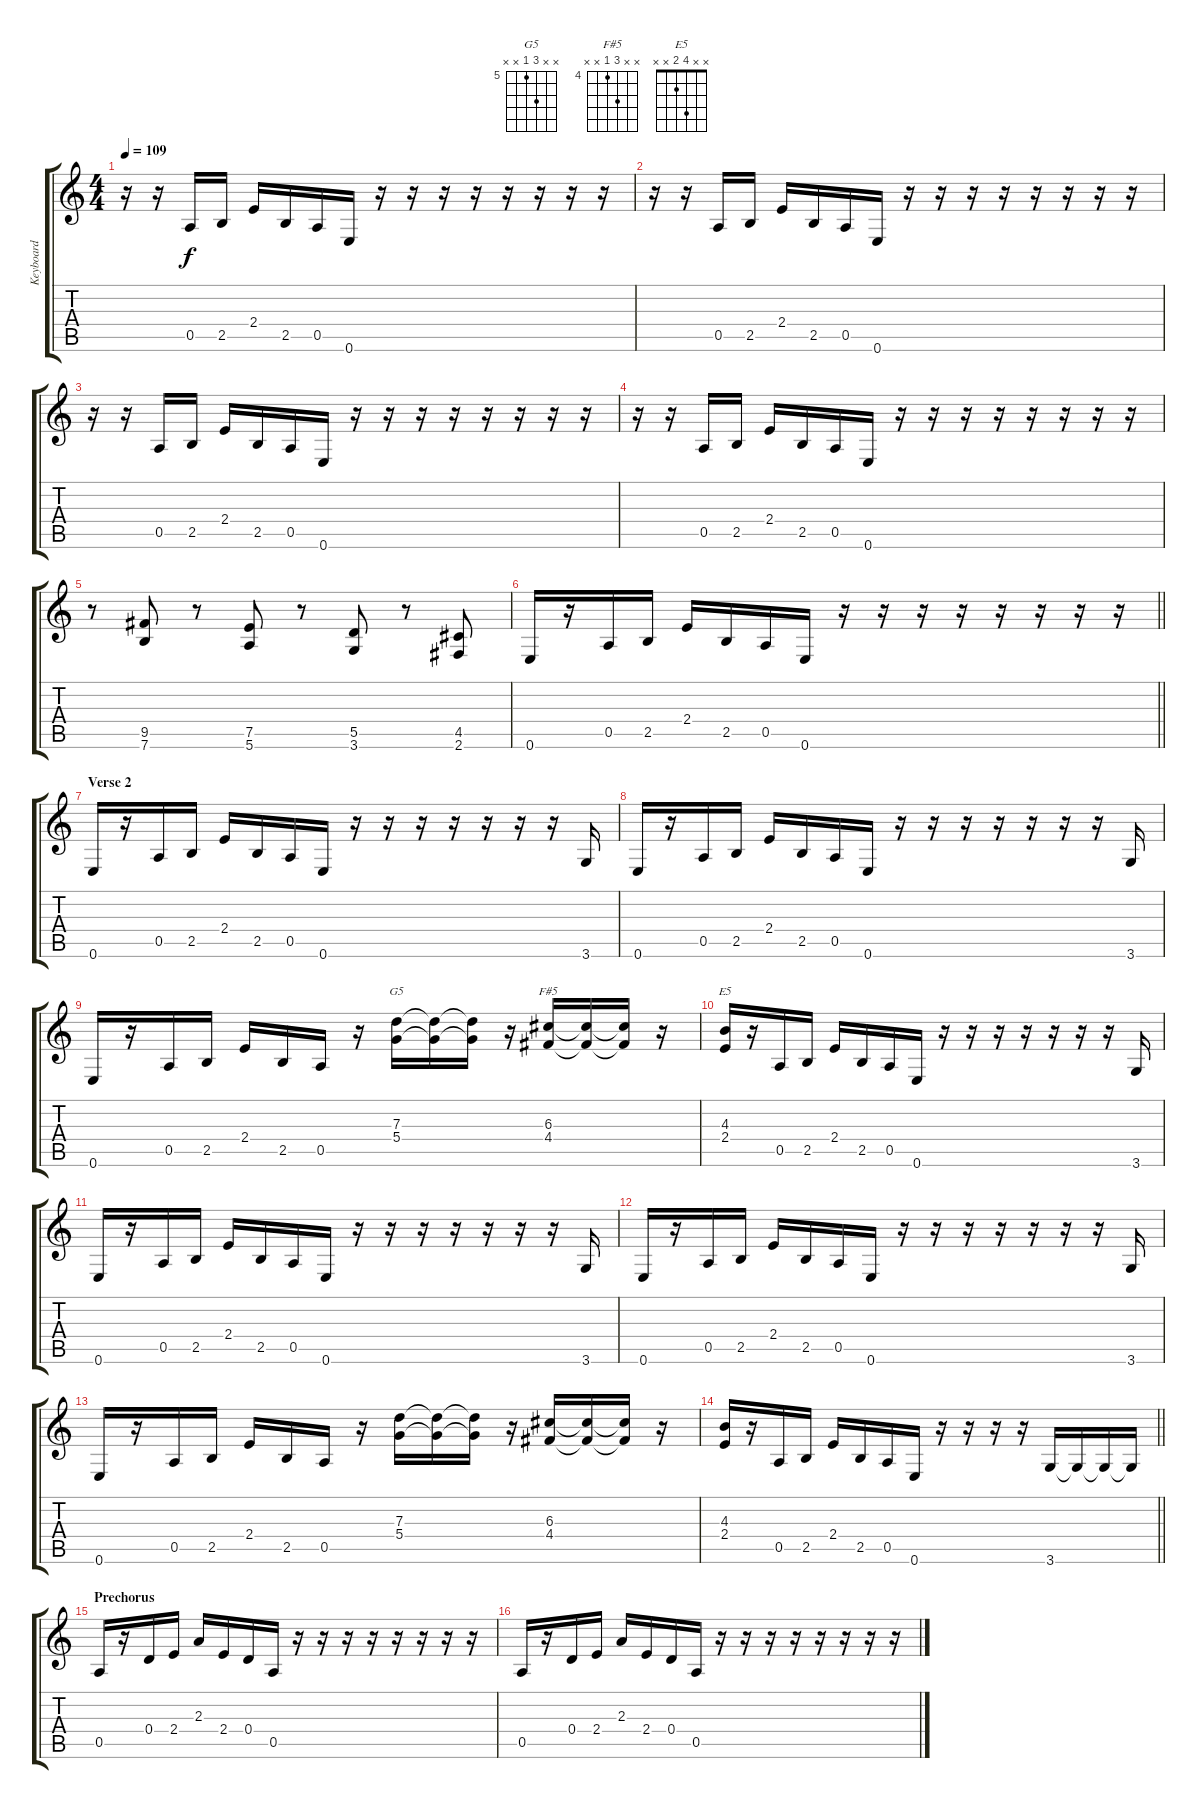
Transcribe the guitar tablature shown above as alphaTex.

\track ("Keyboard" "Keyboard") {instrument synthbass1}
\staff {score tabs}
\tuning (E4 B3 G3 D3 A2 E2) {hide}
\chord ("G5" x x 7 5 x x) {firstfret 5}
\chord ("F#5" x x 6 4 x x) {firstfret 4}
\chord ("E5" x x 4 2 x x)
\ts (4 4)
\tempo 109
\clef g2
\ks c
r.16{dy f} r.16 0.5.16 2.5.16 2.4.16 2.5.16 0.5.16 0.6.16 r.16 r.16 r.16 r.16 r.16 r.16 r.16 r.16 |
r.16 r.16 0.5.16 2.5.16 2.4.16 2.5.16 0.5.16 0.6.16 r.16 r.16 r.16 r.16 r.16 r.16 r.16 r.16 |
r.16 r.16 0.5.16 2.5.16 2.4.16 2.5.16 0.5.16 0.6.16 r.16 r.16 r.16 r.16 r.16 r.16 r.16 r.16 |
r.16 r.16 0.5.16 2.5.16 2.4.16 2.5.16 0.5.16 0.6.16 r.16 r.16 r.16 r.16 r.16 r.16 r.16 r.16 |
r.8 (9.5 7.6).8 r.8 (7.5 5.6).8 r.8 (5.5 3.6).8 r.8 (4.5 2.6).8 |
\barLineRight lightlight
0.6.16 r.16 0.5.16 2.5.16 2.4.16 2.5.16 0.5.16 0.6.16 r.16 r.16 r.16 r.16 r.16 r.16 r.16 r.16 |
\section ("" "Verse 2")
0.6.16 r.16 0.5.16 2.5.16 2.4.16 2.5.16 0.5.16 0.6.16 r.16 r.16 r.16 r.16 r.16 r.16 r.16 3.6.16 |
0.6.16 r.16 0.5.16 2.5.16 2.4.16 2.5.16 0.5.16 0.6.16 r.16 r.16 r.16 r.16 r.16 r.16 r.16 3.6.16 |
0.6.16 r.16 0.5.16 2.5.16 2.4.16 2.5.16 0.5.16 r.16 (7.3 5.4).16{ch "G5"} (7.3{t} 5.4{t}).16 (7.3{t} 5.4{t}).16 r.16 (6.3 4.4).16{ch "F#5"} (6.3{t} 4.4{t}).16 (6.3{t} 4.4{t}).16 r.16 |
(4.3 2.4).16{ch "E5"} r.16 0.5.16 2.5.16 2.4.16 2.5.16 0.5.16 0.6.16 r.16 r.16 r.16 r.16 r.16 r.16 r.16 3.6.16 |
0.6.16 r.16 0.5.16 2.5.16 2.4.16 2.5.16 0.5.16 0.6.16 r.16 r.16 r.16 r.16 r.16 r.16 r.16 3.6.16 |
0.6.16 r.16 0.5.16 2.5.16 2.4.16 2.5.16 0.5.16 0.6.16 r.16 r.16 r.16 r.16 r.16 r.16 r.16 3.6.16 |
0.6.16 r.16 0.5.16 2.5.16 2.4.16 2.5.16 0.5.16 r.16 (7.3 5.4).16 (7.3{t} 5.4{t}).16 (7.3{t} 5.4{t}).16 r.16 (6.3 4.4).16 (6.3{t} 4.4{t}).16 (6.3{t} 4.4{t}).16 r.16 |
\barLineRight lightlight
(4.3 2.4).16 r.16 0.5.16 2.5.16 2.4.16 2.5.16 0.5.16 0.6.16 r.16 r.16 r.16 r.16 3.6.16 3.6{t}.16 3.6{t}.16 3.6{t}.16 |
\section ("" "Prechorus")
0.5.16 r.16 0.4.16 2.4.16 2.3.16 2.4.16 0.4.16 0.5.16 r.16 r.16 r.16 r.16 r.16 r.16 r.16 r.16 |
0.5.16 r.16 0.4.16 2.4.16 2.3.16 2.4.16 0.4.16 0.5.16 r.16 r.16 r.16 r.16 r.16 r.16 r.16 r.16
